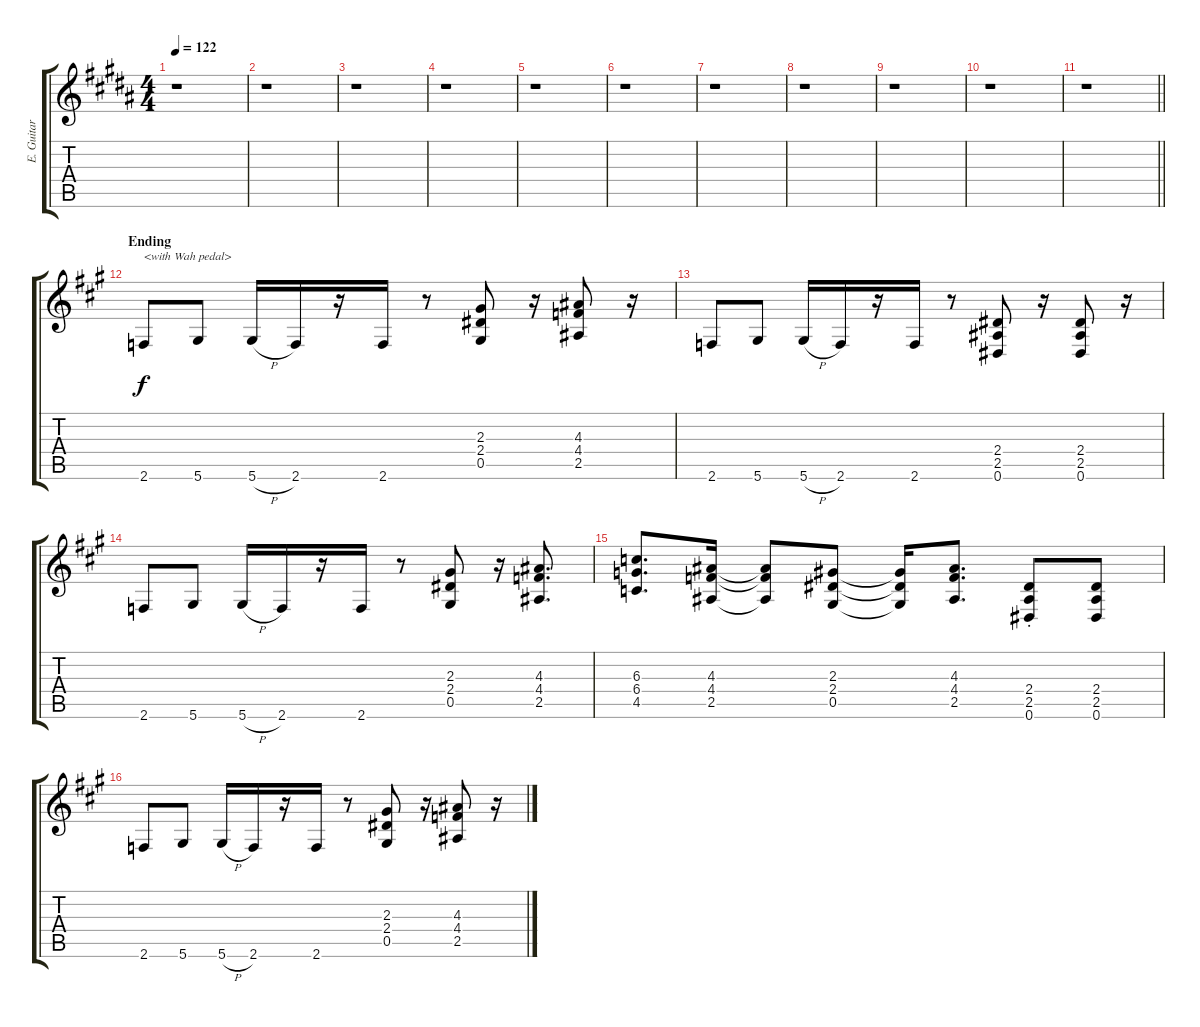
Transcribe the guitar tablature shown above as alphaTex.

\track ("E. Guitar III" "E. Guitar ") {instrument overdrivenguitar}
\staff {score tabs}
\tuning (Eb4 Bb3 Gb3 Db3 Ab2 Eb2) {hide}
\ts (4 4)
\tempo 122
\clef g2
\ks b
r.1{dy f} |
r.1 |
r.1 |
r.1 |
r.1 |
r.1 |
r.1 |
r.1 |
r.1 |
r.1 |
\barLineRight lightlight
r.1 |
\section ("" "Ending")
\ks a
2.6.8{txt "<with Wah pedal>" volume 7} 5.6.8 5.6{h}.16 2.6.16 r.16 2.6.16 r.8 (2.3 2.4 0.5).8 r.16 (4.3 4.4 2.5).8 r.16 |
2.6.8 5.6.8 5.6{h}.16 2.6.16 r.16 2.6.16 r.8 (2.4 2.5 0.6).8 r.16 (2.4 2.5 0.6).8 r.16 |
2.6.8 5.6.8 5.6{h}.16 2.6.16 r.16 2.6.16 r.8 (2.3 2.4 0.5).8 r.16 (4.3 4.4 2.5).8{d} |
(6.3 6.4 4.5).8{d} (4.3 4.4 2.5).16 (4.3{t} 4.4{t} 2.5{t}).8 (2.3 2.4 0.5).8 (2.3{t} 2.4{t} 0.5{t}).16 (4.3 4.4 2.5).8{d} (2.4{st} 2.5{st} 0.6{st}).8 (2.4 2.5 0.6).8 |
2.6.8 5.6.8 5.6{h}.16 2.6.16 r.16 2.6.16 r.8 (2.3 2.4 0.5).8 r.16 (4.3 4.4 2.5).8 r.16
